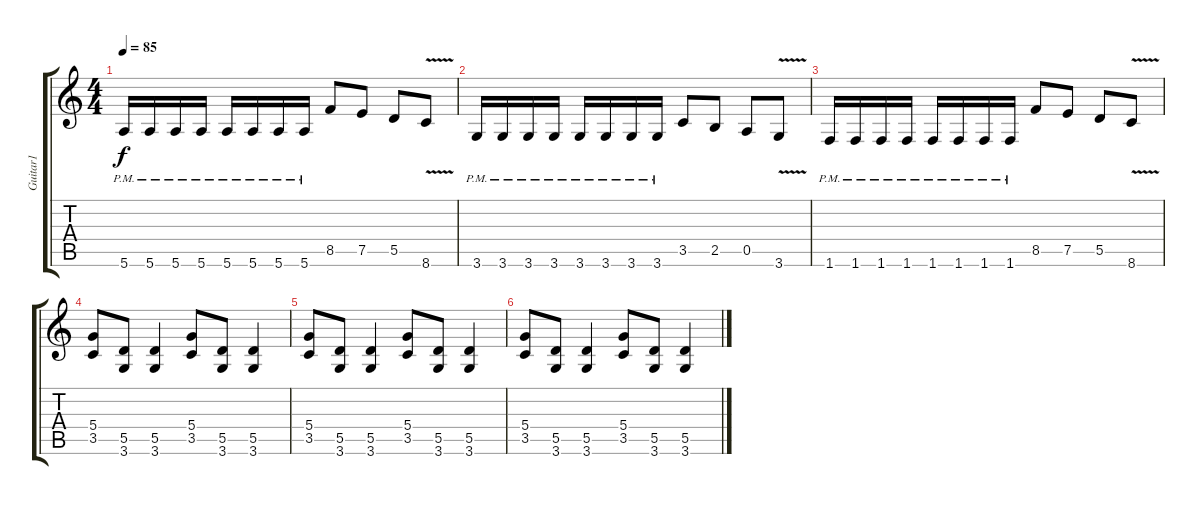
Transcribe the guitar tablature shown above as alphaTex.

\track ("Guitar1" "Guitar1") {instrument overdrivenguitar}
\staff {score tabs}
\tuning (E4 B3 G3 D3 A2 E2) {hide}
\ts (4 4)
\tempo 85
\clef g2
\ks c
5.6{pm}.16{dy f} 5.6{pm}.16 5.6{pm}.16 5.6{pm}.16 5.6{pm}.16 5.6{pm}.16 5.6{pm}.16 5.6{pm}.16 8.5.8 7.5.8 5.5.8 8.6{v}.8 |
3.6{pm}.16 3.6{pm}.16 3.6{pm}.16 3.6{pm}.16 3.6{pm}.16 3.6{pm}.16 3.6{pm}.16 3.6{pm}.16 3.5.8 2.5.8 0.5.8 3.6{v}.8 |
1.6{pm}.16 1.6{pm}.16 1.6{pm}.16 1.6{pm}.16 1.6{pm}.16 1.6{pm}.16 1.6{pm}.16 1.6{pm}.16 8.5.8 7.5.8 5.5.8 8.6{v}.8 |
(5.4 3.5).8 (5.5 3.6).8 (5.5 3.6).4 (5.4 3.5).8 (5.5 3.6).8 (5.5 3.6).4 |
(5.4 3.5).8 (5.5 3.6).8 (5.5 3.6).4 (5.4 3.5).8 (5.5 3.6).8 (5.5 3.6).4 |
(5.4 3.5).8 (5.5 3.6).8 (5.5 3.6).4 (5.4 3.5).8 (5.5 3.6).8 (5.5 3.6).4
